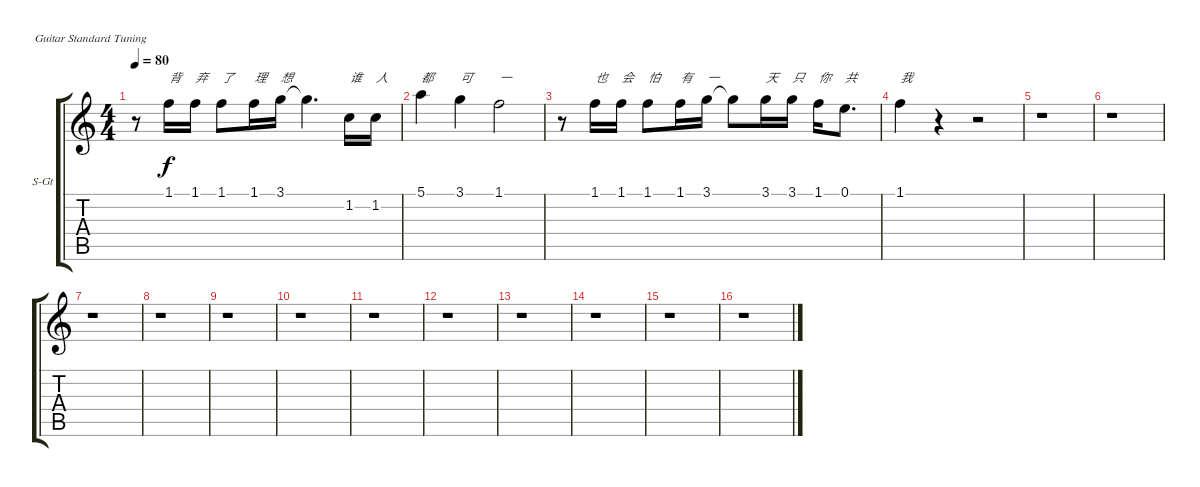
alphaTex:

\bracketExtendMode groupsimilarinstruments
\firstSystemTrackNameOrientation horizontal
\otherSystemsTrackNameOrientation horizontal
\track ("和声 (贯中+家强+世荣)" "S-Gt") {instrument synthvoice}
\staff {score tabs}
\tuning (E4 B3 G3 D3 A2 E2)
\displaytranspose 12
\ts (4 4)
\tempo 80
\clef g2
\ks c
r.8{dy f} 1.1.16{txt "背"} 1.1.16{txt "弃"} 1.1.8{txt "了"} 1.1.16{txt "理"} 3.1.16{txt "想"} 3.1{t}.4{d} 1.2.16{txt "谁"} 1.2.16{txt "人"} |
5.1.4{txt "都"} 3.1.4{txt "可"} 1.1.2{txt "一"} |
r.8 1.1.16{txt "也"} 1.1.16{txt "会"} 1.1.8{txt "怕"} 1.1.16{txt "有"} 3.1.16{txt "一"} 3.1{t}.8 3.1.16{txt "天"} 3.1.16{txt "只"} 1.1.16{txt "你"} 0.1.8{d txt "共"} |
1.1.4{txt "我"} r.4 r.2 |
r.1 |
r.1 |
r.1 |
r.1 |
r.1 |
r.1 |
r.1 |
r.1 |
r.1 |
r.1 |
r.1 |
r.1
